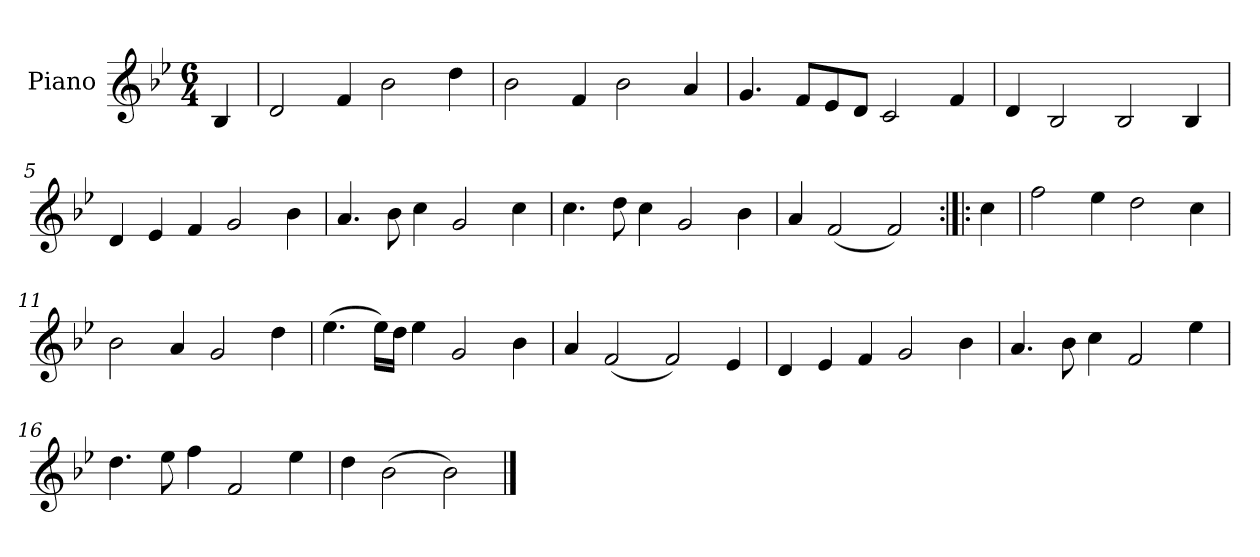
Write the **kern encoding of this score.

**kern
*part1
*staff1
*I"Piano
*I'Pno.
*clefG2
*k[b-e-]
*M6/4
=
4B-/
=1
2d/
4f/
2b-\
4dd\
=2
2b-\
4f/
2b-\
4a/
=3
4.g/
8f/L
8e-/
8d/J
2c/
4f/
=4
4d/
2B-/
2B-/
4B-/
=5
4d/
4e-/
4f/
2g/
4b-\
=6
4.a/
8b-\
4cc\
2g/
4cc\
=7
4.cc\
8dd\
4cc\
2g/
4b-\
=8
4a/
(<2f/
2f/)
=9:|!|:
4cc\
=10
2ff\
4ee-\
2dd\
4cc\
=11
2b-\
4a/
2g/
4dd\
=12
(>4.ee-\
16ee-\LL)
16dd\JJ
4ee-\
2g/
4b-\
=13
4a/
(<2f/
2f/)
4e-/
=14
4d/
4e-/
4f/
2g/
4b-\
=15
4.a/
8b-\
4cc\
2f/
4ee-\
=16
4.dd\
8ee-\
4ff\
2f/
4ee-\
=17
4dd\
(>2b-\
2b-\)
==
*-
